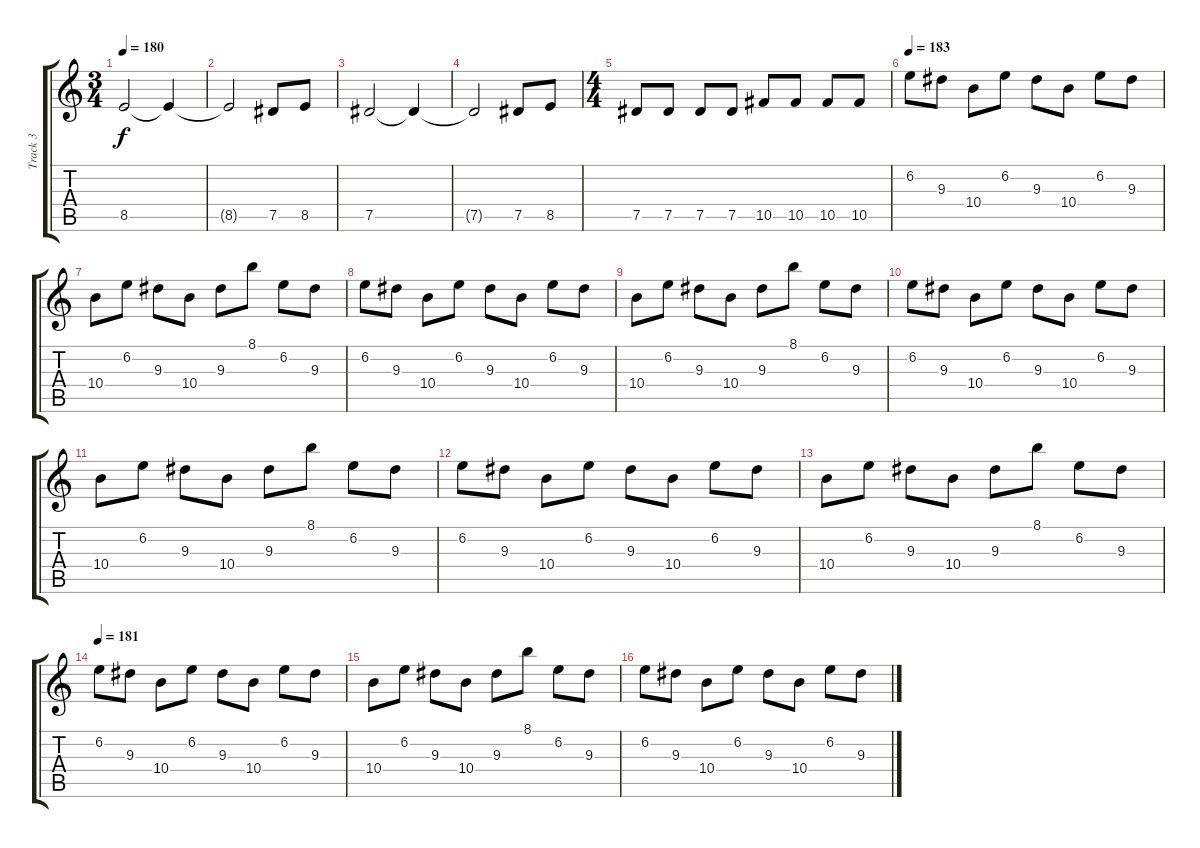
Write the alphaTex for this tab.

\track ("Track 3" "Track 3") {instrument overdrivenguitar}
\staff {score tabs}
\tuning (Eb4 Bb3 Gb3 Db3 Ab2 Db2) {hide}
\ts (3 4)
\tempo 180
\clef g2
\ks c
8.5.2{dy f} 8.5{t}.4 |
8.5{t}.2 7.5.8 8.5.8 |
7.5.2 7.5{t}.4 |
7.5{t}.2 7.5.8 8.5.8 |
\ts (4 4)
7.5.8 7.5.8 7.5.8 7.5.8 10.5.8 10.5.8 10.5.8 10.5.8 |
\tempo 183
6.2.8 9.3.8 10.4.8 6.2.8 9.3.8 10.4.8 6.2.8 9.3.8 |
10.4.8 6.2.8 9.3.8 10.4.8 9.3.8 8.1.8 6.2.8 9.3.8 |
6.2.8 9.3.8 10.4.8 6.2.8 9.3.8 10.4.8 6.2.8 9.3.8 |
10.4.8 6.2.8 9.3.8 10.4.8 9.3.8 8.1.8 6.2.8 9.3.8 |
6.2.8 9.3.8 10.4.8 6.2.8 9.3.8 10.4.8 6.2.8 9.3.8 |
10.4.8 6.2.8 9.3.8 10.4.8 9.3.8 8.1.8 6.2.8 9.3.8 |
6.2.8 9.3.8 10.4.8 6.2.8 9.3.8 10.4.8 6.2.8 9.3.8 |
10.4.8 6.2.8 9.3.8 10.4.8 9.3.8 8.1.8 6.2.8 9.3.8 |
\tempo 181
6.2.8 9.3.8 10.4.8 6.2.8 9.3.8 10.4.8 6.2.8 9.3.8 |
10.4.8 6.2.8 9.3.8 10.4.8 9.3.8 8.1.8 6.2.8 9.3.8 |
6.2.8 9.3.8 10.4.8 6.2.8 9.3.8 10.4.8 6.2.8 9.3.8
